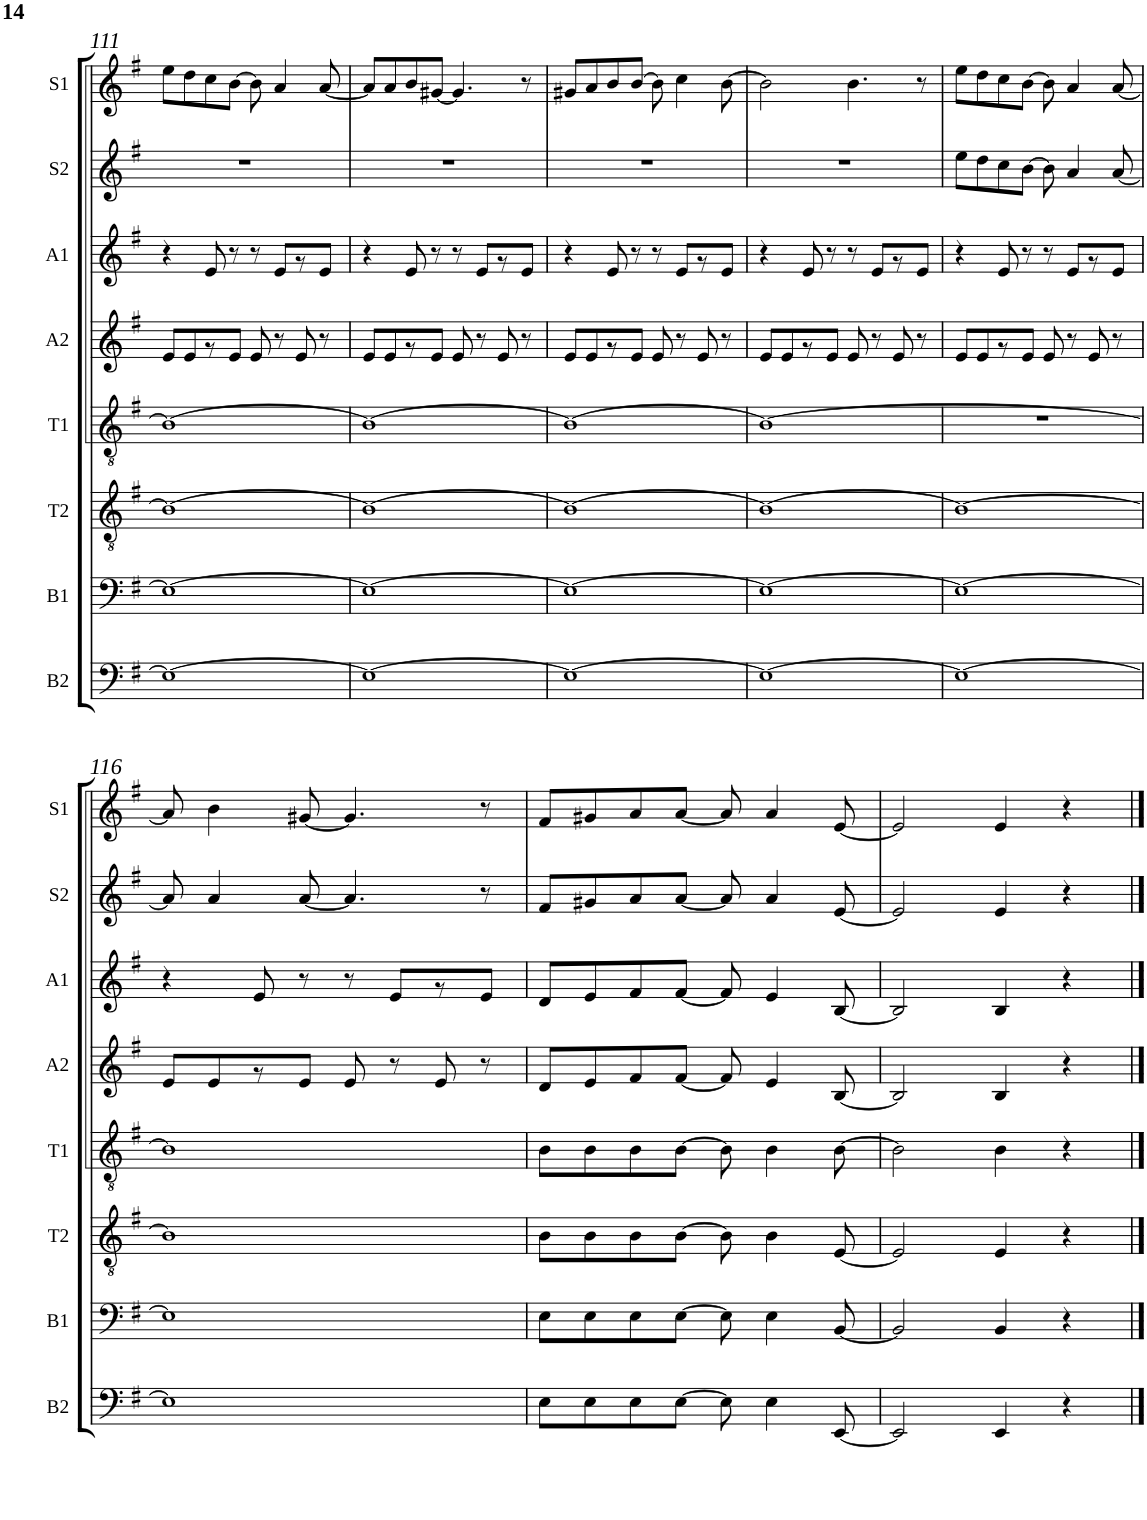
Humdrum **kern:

**kern	**kern	**kern	**kern	**kern	**kern	**kern	**kern
*part8	*part7	*part6	*part5	*part4	*part3	*part2	*part1
*staff8	*staff7	*staff6	*staff5	*staff4	*staff3	*staff2	*staff1
*I"Bass 2	*I"Bass 1	*I"Tenor 2	*I"Tenor 1	*I"Alto 2	*I"Alto 1	*I"Soprano 2	*I"Soprano 1
*I'B2	*I'B1	*I'T2	*I'T1	*I'A2	*I'A1	*I'S2	*I'S1
!!LO:PB:g=z
*clefF4	*clefF4	*clefGv2	*clefGv2	*clefG2	*clefG2	*clefG2	*clefG2
*k[f#]	*k[f#]	*k[f#]	*k[f#]	*k[f#]	*k[f#]	*k[f#]	*k[f#]
*G:	*G:	*G:	*G:	*G:	*G:	*G:	*G:
*M4/4	*M4/4	*M4/4	*M4/4	*M4/4	*M4/4	*M4/4	*M4/4
=111	=111	=111	=111	=111	=111	=111	=111
1E_	1E_	1B_	1B_	8e/L	4r	1r	8ee\L
.	.	.	.	8e/	.	.	8dd\
.	.	.	.	8r	8e/	.	8cc\
.	.	.	.	8e/J	8r	.	[8b\J
.	.	.	.	8e/	8r	.	8b\]
.	.	.	.	8r	8e/L	.	4a/
.	.	.	.	8e/	8r	.	.
.	.	.	.	8r	8e/J	.	[8a/
=112	=112	=112	=112	=112	=112	=112	=112
1E_	1E_	1B_	1B_	8e/L	4r	1r	8a/L]
.	.	.	.	8e/	.	.	8a/
.	.	.	.	8r	8e/	.	8b/
.	.	.	.	8e/J	8r	.	[8g#X/J
.	.	.	.	8e/	8r	.	4.g#/]
.	.	.	.	8r	8e/L	.	.
.	.	.	.	8e/	8r	.	.
.	.	.	.	8r	8e/J	.	8r
=113	=113	=113	=113	=113	=113	=113	=113
1E_	1E_	1B_	1B_	8e/L	4r	1r	8g#X/L
.	.	.	.	8e/	.	.	8a/
.	.	.	.	8r	8e/	.	8b/
.	.	.	.	8e/J	8r	.	[8b/J
.	.	.	.	8e/	8r	.	8b\]
.	.	.	.	8r	8e/L	.	4cc\
.	.	.	.	8e/	8r	.	.
.	.	.	.	8r	8e/J	.	[8b\
=114	=114	=114	=114	=114	=114	=114	=114
1E_	1E_	1B_	1B_	8e/L	4r	1r	2b\]
.	.	.	.	8e/	.	.	.
.	.	.	.	8r	8e/	.	.
.	.	.	.	8e/J	8r	.	.
.	.	.	.	8e/	8r	.	4.b\
.	.	.	.	8r	8e/L	.	.
.	.	.	.	8e/	8r	.	.
.	.	.	.	8r	8e/J	.	8r
=115	=115	=115	=115	=115	=115	=115	=115
1E_	1E_	1B_	1r	8e/L	4r	8ee\L	8ee\L
.	.	.	.	8e/	.	8dd\	8dd\
.	.	.	.	8r	8e/	8cc\	8cc\
.	.	.	.	8e/J	8r	[8b\J	[8b\J
.	.	.	.	8e/	8r	8b\]	8b\]
.	.	.	.	8r	8e/L	4a/	4a/
.	.	.	.	8e/	8r	.	.
.	.	.	.	8r	8e/J	[8a/	[8a/
!!LO:LB:g=z
=116	=116	=116	=116	=116	=116	=116	=116
1E]	1E]	1B]	1B]	8e/L	4r	8a/]	8a/]
.	.	.	.	8e/	.	4a/	4b\
.	.	.	.	8r	8e/	.	.
.	.	.	.	8e/J	8r	[8a/	[8g#X/
.	.	.	.	8e/	8r	4.a/]	4.g#/]
.	.	.	.	8r	8e/L	.	.
.	.	.	.	8e/	8r	.	.
.	.	.	.	8r	8e/J	8r	8r
=117	=117	=117	=117	=117	=117	=117	=117
8E\L	8E\L	8B\L	8B\L	8d/L	8d/L	8f#/L	8f#/L
8E\	8E\	8B\	8B\	8e/	8e/	8g#X/	8g#X/
8E\	8E\	8B\	8B\	8f#/	8f#/	8a/	8a/
[8E\J	[8E\J	[8B\J	[8B\J	[8f#/J	[8f#/J	[8a/J	[8a/J
8E\]	8E\]	8B\]	8B\]	8f#/]	8f#/]	8a/]	8a/]
4E\	4E\	4B\	4B\	4e/	4e/	4a/	4a/
[8EE/	[8BB/	[8E/	[8B\	[8B/	[8B/	[8e/	[8e/
=118	=118	=118	=118	=118	=118	=118	=118
2EE/]	2BB/]	2E/]	2B\]	2B/]	2B/]	2e/]	2e/]
4EE/	4BB/	4E/	4B\	4B/	4B/	4e/	4e/
4r	4r	4r	4r	4r	4r	4r	4r
==	==	==	==	==	==	==	==
*-	*-	*-	*-	*-	*-	*-	*-
